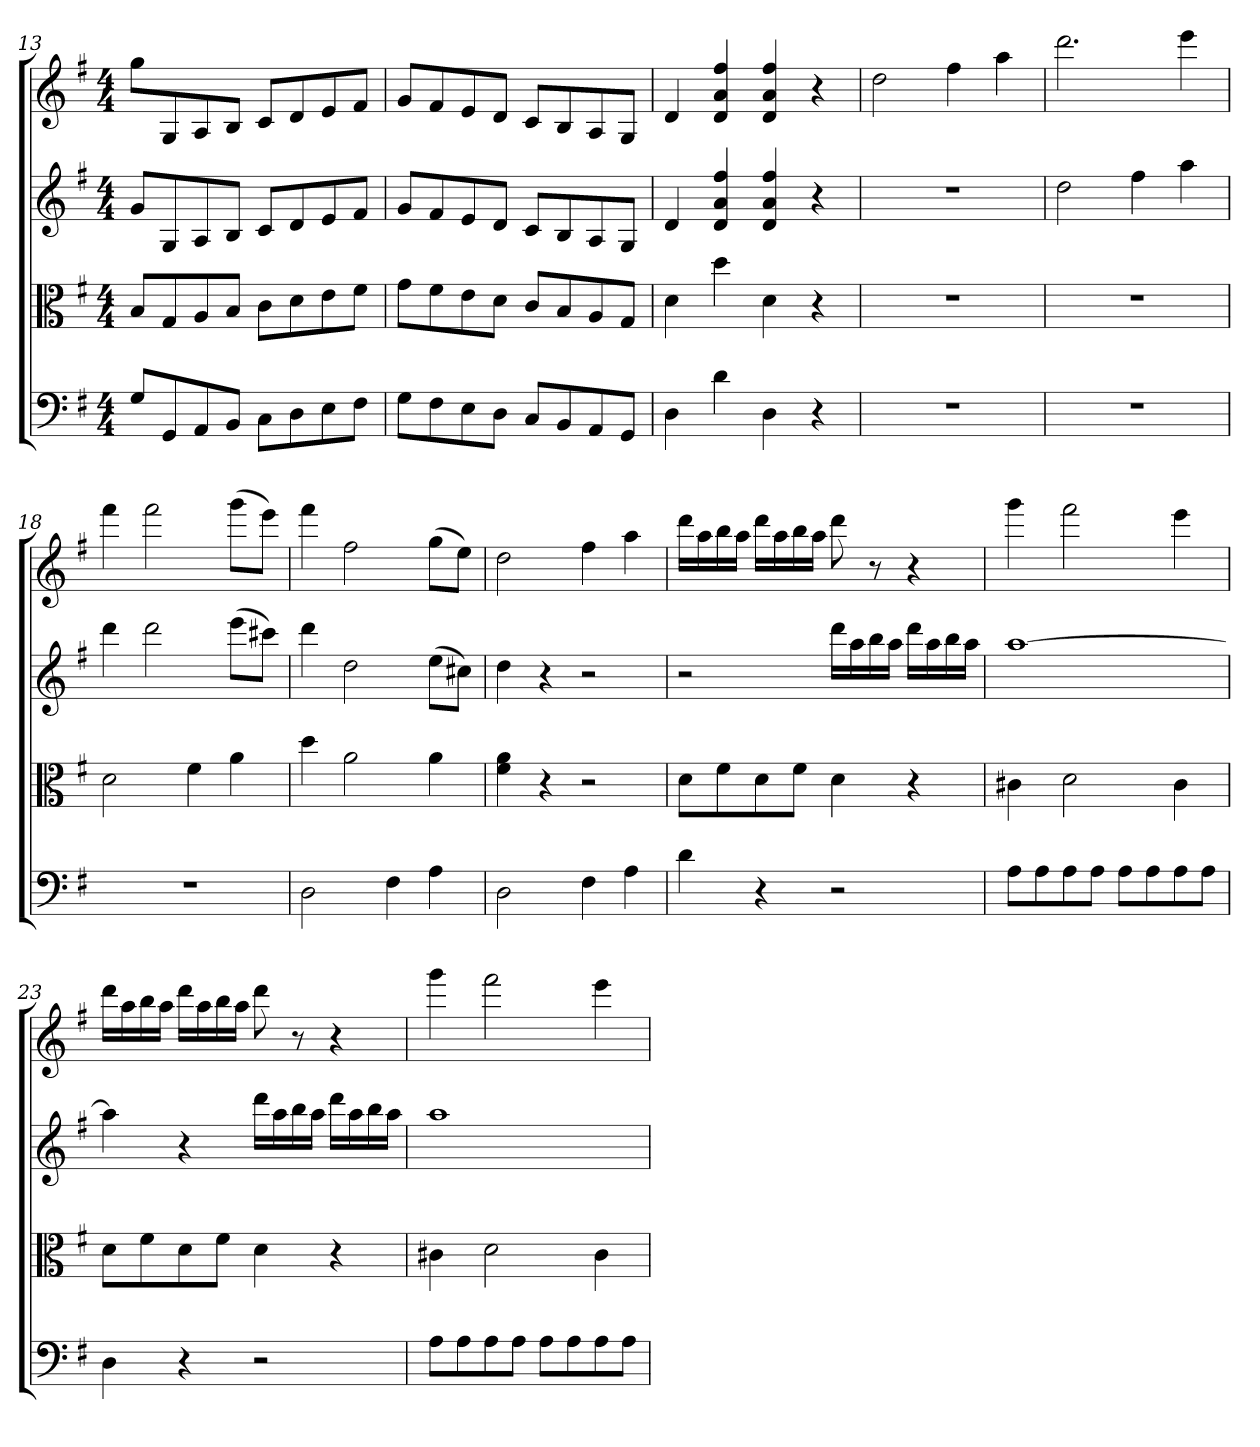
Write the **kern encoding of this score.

**kern	**kern	**kern	**kern
*part4	*part3	*part2	*part1
*staff4	*staff3	*staff2	*staff1
*clefF4	*clefC3	*clefG2	*clefG2
*k[f#]	*k[f#]	*k[f#]	*k[f#]
*G:	*G:	*G:	*G:
*M4/4	*M4/4	*M4/4	*M4/4
=13	=13	=13	=13
8G/L	8B/L	8g/L	8gg\L
8GG/	8G/	8G/	8G/
8AA/	8A/	8A/	8A/
8BB/J	8B/J	8B/J	8B/J
8C\L	8c\L	8c/L	8c/L
8D\	8d\	8d/	8d/
8E\	8e\	8e/	8e/
8F#\J	8f#\J	8f#/J	8f#/J
=14	=14	=14	=14
8G\L	8g\L	8g/L	8g/L
8F#\	8f#\	8f#/	8f#/
8E\	8e\	8e/	8e/
8D\J	8d\J	8d/J	8d/J
8C/L	8c/L	8c/L	8c/L
8BB/	8B/	8B/	8B/
8AA/	8A/	8A/	8A/
8GG/J	8G/J	8G/J	8G/J
=15	=15	=15	=15
4D\	4d\	4d/	4d/
4d\	4dd\	4d/ 4a/ 4ff#/	4d/ 4a/ 4ff#/
4D\	4d\	4d/ 4a/ 4ff#/	4d/ 4a/ 4ff#/
4r	4r	4r	4r
=16	=16	=16	=16
1r	1r	1r	2dd\
.	.	.	4ff#\
.	.	.	4aa\
=17	=17	=17	=17
1r	1r	2dd\	2.ddd\
.	.	4ff#\	.
.	.	4aa\	4eee\
=18	=18	=18	=18
1r	2d\	4ddd\	4fff#\
.	.	2ddd\	2fff#\
.	4f#\	.	.
.	4a\	(8eee\L	(8ggg\L
.	.	8ccc#X\J)	8eee\J)
=19	=19	=19	=19
2D\	4dd\	4ddd\	4fff#\
.	2a\	2dd\	2ff#\
4F#\	.	.	.
4A\	4a\	(8ee\L	(8gg\L
.	.	8cc#X\J)	8ee\J)
=20	=20	=20	=20
2D\	4f#\ 4a\	4dd\	2dd\
.	4r	4r	.
4F#\	2r	2r	4ff#\
4A\	.	.	4aa\
=21	=21	=21	=21
4d\	8d\L	2r	16ddd\LL
.	.	.	16aa\
.	8f#\	.	16bb\
.	.	.	16aa\JJ
4r	8d\	.	16ddd\LL
.	.	.	16aa\
.	8f#\J	.	16bb\
.	.	.	16aa\JJ
2r	4d\	16ddd\LL	8ddd\
.	.	16aa\	.
.	.	16bb\	8r
.	.	16aa\JJ	.
.	4r	16ddd\LL	4r
.	.	16aa\	.
.	.	16bb\	.
.	.	16aa\JJ	.
=22	=22	=22	=22
8A\L	4c#X\	[1aa\	4ggg\
8A\	.	.	.
8A\	2d\	.	2fff#\
8A\J	.	.	.
8A\L	.	.	.
8A\	.	.	.
8A\	4c#\	.	4eee\
8A\J	.	.	.
=23	=23	=23	=23
4D\	8d\L	4aa\]	16ddd\LL
.	.	.	16aa\
.	8f#\	.	16bb\
.	.	.	16aa\JJ
4r	8d\	4r	16ddd\LL
.	.	.	16aa\
.	8f#\J	.	16bb\
.	.	.	16aa\JJ
2r	4d\	16ddd\LL	8ddd\
.	.	16aa\	.
.	.	16bb\	8r
.	.	16aa\JJ	.
.	4r	16ddd\LL	4r
.	.	16aa\	.
.	.	16bb\	.
.	.	16aa\JJ	.
=24	=24	=24	=24
8A\L	4c#X\	1aa\	4ggg\
8A\	.	.	.
8A\	2d\	.	2fff#\
8A\J	.	.	.
8A\L	.	.	.
8A\	.	.	.
8A\	4c#\	.	4eee\
8A\J	.	.	.
=	=	=	=
*-	*-	*-	*-
